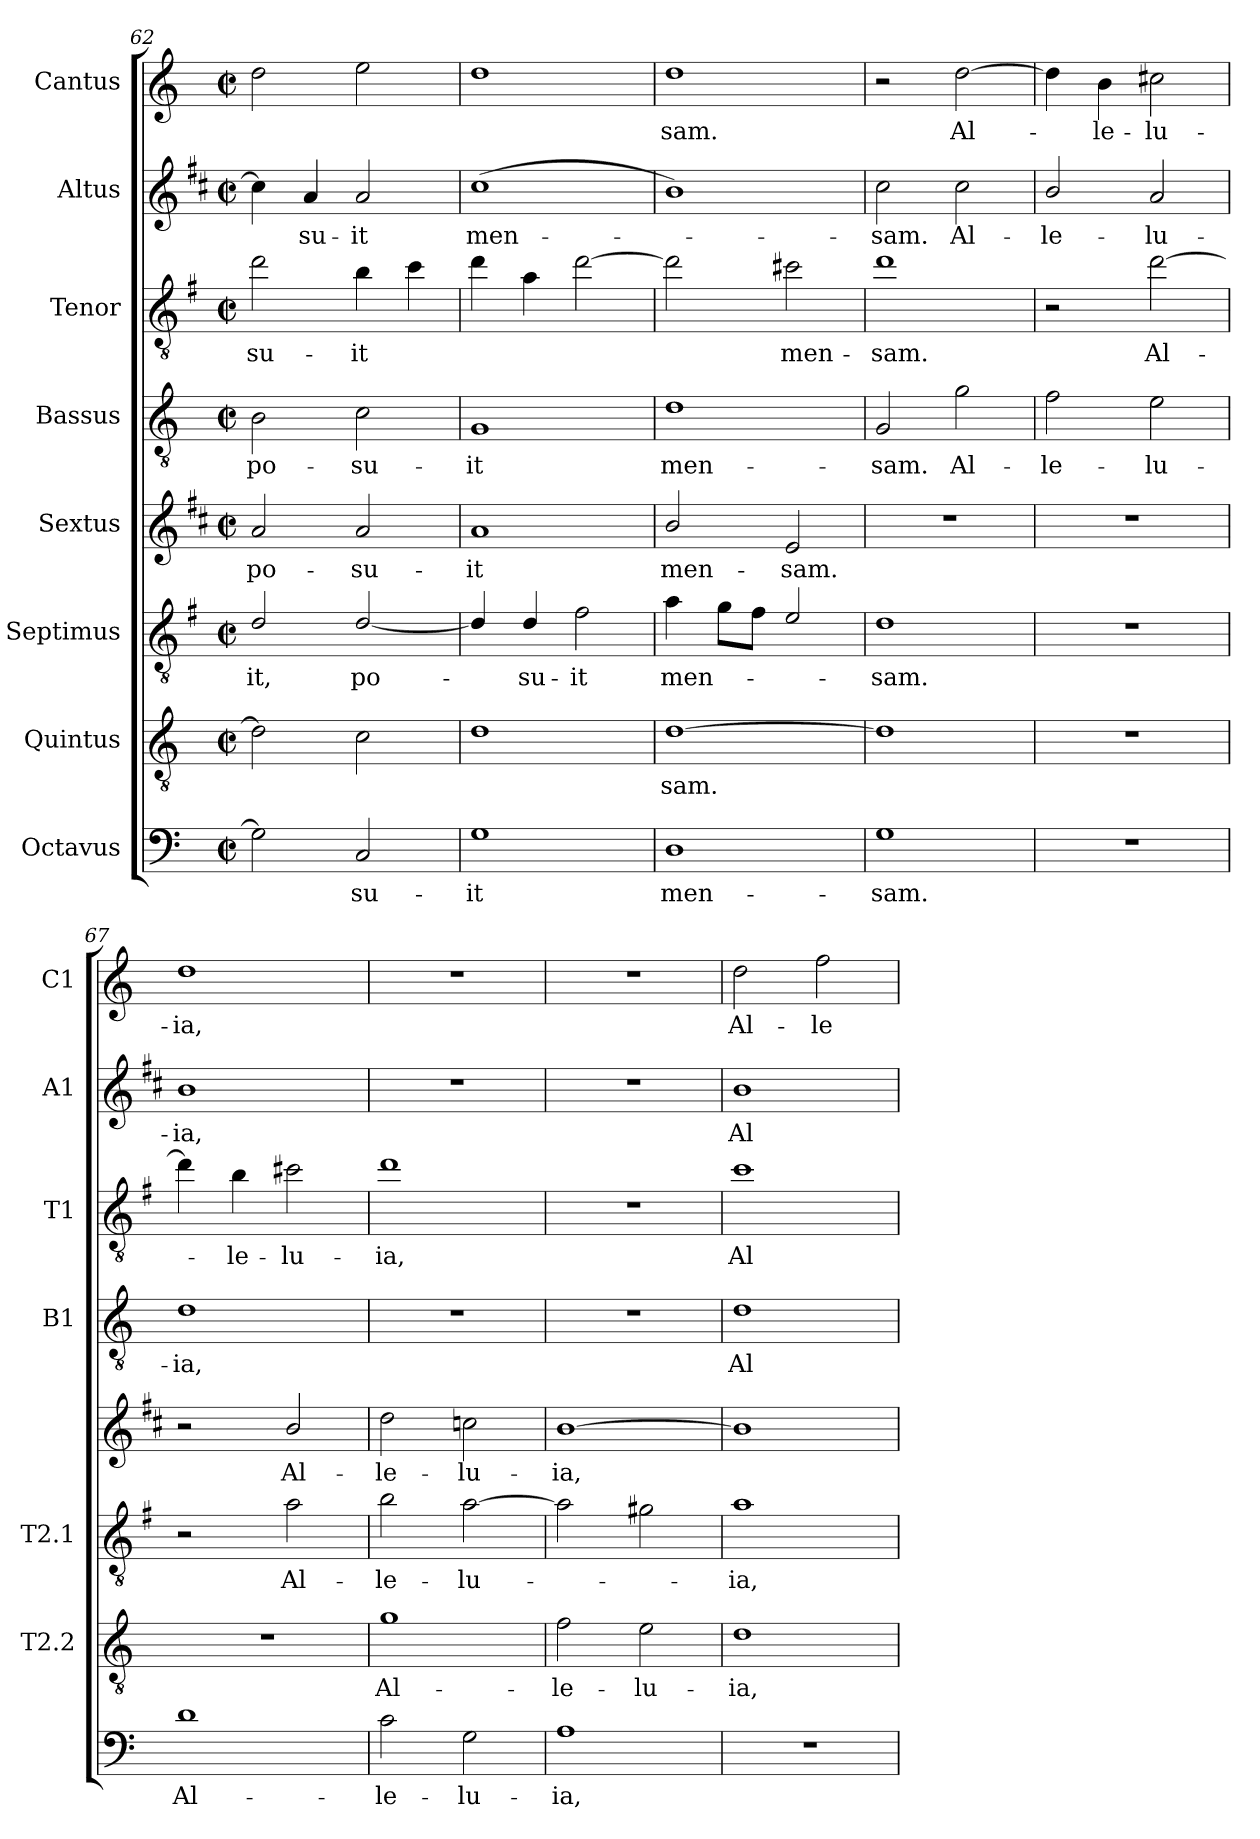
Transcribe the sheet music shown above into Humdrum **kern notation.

**kern	**text	**kern	**text	**kern	**text	**kern	**text	**kern	**text	**kern	**text	**kern	**text	**kern	**text
*part8	*part8	*part7	*part7	*part6	*part6	*part5	*part5	*part4	*part4	*part3	*part3	*part2	*part2	*part1	*part1
*staff8	*staff8	*staff7	*staff7	*staff6	*staff6	*staff5	*staff5	*staff4	*staff4	*staff3	*staff3	*staff2	*staff2	*staff1	*staff1
*I"Octavus	*	*I"Quintus	*	*I"Septimus	*	*I"Sextus	*	*I"Bassus	*	*I"Tenor	*	*I"Altus	*	*I"Cantus	*
*	*	*I'T2.2	*	*I'T2.1	*	*	*	*I'B1	*	*I'T1	*	*I'A1	*	*I'C1	*
*clefF4	*	*clefGv2	*	*clefGv2	*	*clefG2	*	*clefGv2	*	*clefGv2	*	*clefG2	*	*clefG2	*
*	*	*	*	*ITrd4c7	*	*ITrd1c2	*	*	*	*ITrd4c7	*	*ITrd1c2	*	*	*
*k[]	*	*k[]	*	*k[]	*	*k[]	*	*k[]	*	*k[]	*	*k[]	*	*k[]	*
*C:	*	*C:	*	*C:	*	*C:	*	*C:	*	*C:	*	*C:	*	*C:	*
*M2/2	*	*M2/2	*	*M2/2	*	*M2/2	*	*M2/2	*	*M2/2	*	*M2/2	*	*M2/2	*
*met(c|)	*	*met(c|)	*	*met(c|)	*	*met(c|)	*	*met(c|)	*	*met(c|)	*	*met(c|)	*	*met(c|)	*
=62	=62	=62	=62	=62	=62	=62	=62	=62	=62	=62	=62	=62	=62	=62	=62
!	!	!	!	!	!LO:LY:b	!	!LO:LY:b	!	!LO:LY:b	!	!LO:LY:b	!	!	!	!
2G\]	.	2d\]	.	2G/	-it,	2g/	po-	2B\	po-	2g\	-su-	4b\]	.	2dd\	.
!	!	!	!	!	!	!	!	!	!	!	!	!	!LO:LY:b	!	!
.	.	.	.	.	.	.	.	.	.	.	.	4g/	-su-	.	.
!	!LO:LY:b	!	!	!	!LO:LY:b	!	!LO:LY:b	!	!LO:LY:b	!	!LO:LY:b	!	!LO:LY:b	!	!
2C/	-su-	2c\	.	[2G/	po-	2g/	-su-	2c\	-su-	4e\	-it	2g/	-it	2ee\	.
.	.	.	.	.	.	.	.	.	.	4f\	.	.	.	.	.
=63	=63	=63	=63	=63	=63	=63	=63	=63	=63	=63	=63	=63	=63	=63	=63
!	!LO:LY:b	!	!	!	!	!	!LO:LY:b	!	!LO:LY:b	!	!	!	!LO:LY:b	!	!
1G	-it	1d	.	4G/]	.	1g	-it	1G	-it	4g\	.	(>1b	men-	1dd	.
!	!	!	!	!	!LO:LY:b	!	!	!	!	!	!	!	!	!	!
.	.	.	.	4G/	-su-	.	.	.	.	4d\	.	.	.	.	.
!	!	!	!	!	!LO:LY:b	!	!	!	!	!	!	!	!	!	!
.	.	.	.	2B\	-it	.	.	.	.	[2g\	.	.	.	.	.
=64	=64	=64	=64	=64	=64	=64	=64	=64	=64	=64	=64	=64	=64	=64	=64
!	!LO:LY:b	!	!LO:LY:b	!	!LO:LY:b	!	!LO:LY:b	!	!LO:LY:b	!	!	!	!	!	!LO:LY:b
1D	men-	[1d	-sam.	4d\	men-	2a/	men-	1d	men-	2g\]	.	1a)	.	1dd	-sam.
.	.	.	.	8c\L	.	.	.	.	.	.	.	.	.	.	.
.	.	.	.	8B\J	.	.	.	.	.	.	.	.	.	.	.
!	!	!	!	!	!	!	!LO:LY:b	!	!	!	!LO:LY:b	!	!	!	!
.	.	.	.	2A/	.	2d/	-sam.	.	.	2f#X\	men-	.	.	.	.
=65	=65	=65	=65	=65	=65	=65	=65	=65	=65	=65	=65	=65	=65	=65	=65
!	!LO:LY:b	!	!	!	!LO:LY:b	!	!	!	!LO:LY:b	!	!LO:LY:b	!	!LO:LY:b	!	!
1G	-sam.	1d]	.	1G	-sam.	1r	.	2G/	-sam.	1g	-sam.	2b\	-sam.	2r	.
!	!	!	!	!	!	!	!	!	!LO:LY:b	!	!	!	!LO:LY:b	!	!LO:LY:b
.	.	.	.	.	.	.	.	2g\	Al-	.	.	2b\	Al-	[2dd\	Al-
=66	=66	=66	=66	=66	=66	=66	=66	=66	=66	=66	=66	=66	=66	=66	=66
!	!	!	!	!	!	!	!	!	!LO:LY:b	!	!	!	!LO:LY:b	!	!
1r	.	1r	.	1r	.	1r	.	2f\	-le-	2r	.	2a/	-le-	4dd\]	.
!	!	!	!	!	!	!	!	!	!	!	!	!	!	!	!LO:LY:b
.	.	.	.	.	.	.	.	.	.	.	.	.	.	4b\	-le-
!	!	!	!	!	!	!	!	!	!LO:LY:b	!	!LO:LY:b	!	!LO:LY:b	!	!LO:LY:b
.	.	.	.	.	.	.	.	2e\	-lu-	[2g\	Al-	2g/	-lu-	2cc#X\	-lu-
=67	=67	=67	=67	=67	=67	=67	=67	=67	=67	=67	=67	=67	=67	=67	=67
!	!LO:LY:b	!	!	!	!	!	!	!	!LO:LY:b	!	!	!	!LO:LY:b	!	!LO:LY:b
1d	Al-	1r	.	2r	.	2r	.	1d	-ia,	4g\]	.	1a	-ia,	1dd	-ia,
!	!	!	!	!	!	!	!	!	!	!	!LO:LY:b	!	!	!	!
.	.	.	.	.	.	.	.	.	.	4e\	-le-	.	.	.	.
!	!	!	!	!	!LO:LY:b	!	!LO:LY:b	!	!	!	!LO:LY:b	!	!	!	!
.	.	.	.	2d\	Al-	2a/	Al-	.	.	2f#X\	-lu-	.	.	.	.
=68	=68	=68	=68	=68	=68	=68	=68	=68	=68	=68	=68	=68	=68	=68	=68
!	!LO:LY:b	!	!LO:LY:b	!	!LO:LY:b	!	!LO:LY:b	!	!	!	!LO:LY:b	!	!	!	!
2c\	-le-	1g	Al-	2e\	-le-	2cc\	-le-	1r	.	1g	-ia,	1r	.	1r	.
!	!LO:LY:b	!	!	!	!LO:LY:b	!	!LO:LY:b	!	!	!	!	!	!	!	!
2G\	-lu-	.	.	[2d\	-lu-	2b-X\	-lu-	.	.	.	.	.	.	.	.
!!LO:PB:g=z
=69	=69	=69	=69	=69	=69	=69	=69	=69	=69	=69	=69	=69	=69	=69	=69
!	!LO:LY:b	!	!LO:LY:b	!	!	!	!LO:LY:b	!	!	!	!	!	!	!	!
1A	-ia,	2f\	-le-	2d\]	.	[1a	-ia,	1r	.	1r	.	1r	.	1r	.
!	!	!	!LO:LY:b	!	!	!	!	!	!	!	!	!	!	!	!
.	.	2e\	-lu-	2c#X\	.	.	.	.	.	.	.	.	.	.	.
=70	=70	=70	=70	=70	=70	=70	=70	=70	=70	=70	=70	=70	=70	=70	=70
!	!	!	!LO:LY:b	!	!LO:LY:b	!	!	!	!LO:LY:b	!	!LO:LY:b	!	!LO:LY:b	!	!LO:LY:b
1r	.	1d	-ia,	1d	-ia,	1a]	.	1d	Al-	1f	Al-	1a	Al-	2dd\	Al-
!	!	!	!	!	!	!	!	!	!	!	!	!	!	!	!LO:LY:b
.	.	.	.	.	.	.	.	.	.	.	.	.	.	2ff\	-le-
=	=	=	=	=	=	=	=	=	=	=	=	=	=	=	=
*-	*-	*-	*-	*-	*-	*-	*-	*-	*-	*-	*-	*-	*-	*-	*-
